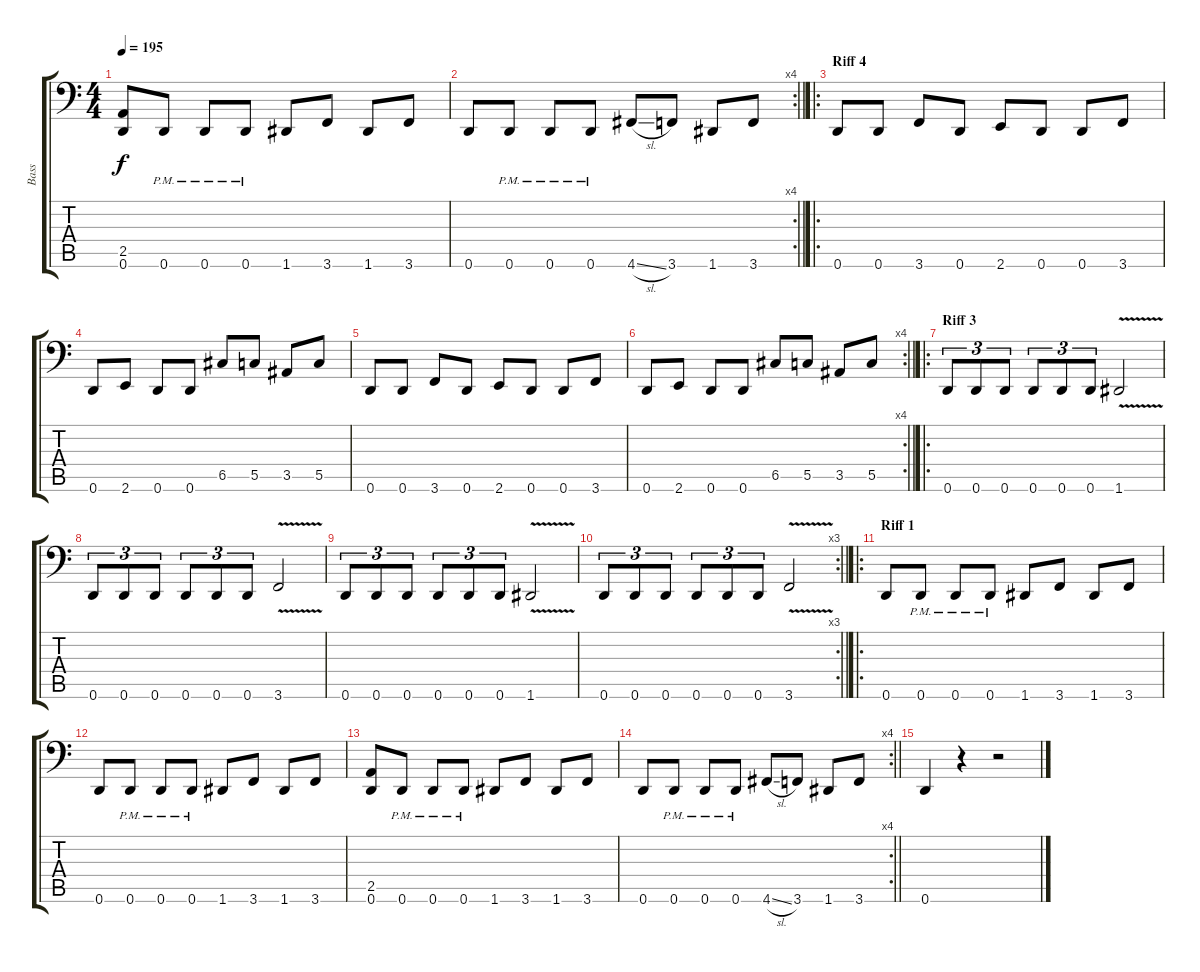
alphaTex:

\track ("Bass" "Bass") {instrument electricbassfinger}
\staff {score tabs}
\tuning (D3 A2 F2 C2 G1 D1) {hide}
\ts (4 4)
\tempo 195
\clef f4
\ks c
(2.5 0.6).8{dy f} 0.6{pm}.8 0.6{pm}.8 0.6{pm}.8 1.6.8 3.6.8 1.6.8 3.6.8 |
\rc 4
\barLineRight lightlight
0.6.8 0.6{pm}.8 0.6{pm}.8 0.6{pm}.8 4.6{sl}.8 3.6.8 1.6.8 3.6.8 |
\ro
\section ("" "Riff 4")
0.6.8 0.6.8 3.6.8 0.6.8 2.6.8 0.6.8 0.6.8 3.6.8 |
0.6.8 2.6.8 0.6.8 0.6.8 6.5.8 5.5.8 3.5.8 5.5.8 |
0.6.8 0.6.8 3.6.8 0.6.8 2.6.8 0.6.8 0.6.8 3.6.8 |
\rc 4
\barLineRight lightlight
0.6.8 2.6.8 0.6.8 0.6.8 6.5.8 5.5.8 3.5.8 5.5.8 |
\ro
\section ("" "Riff 3")
0.6.8{tu (3 2)} 0.6.8{tu (3 2)} 0.6.8{tu (3 2)} 0.6.8{tu (3 2)} 0.6.8{tu (3 2)} 0.6.8{tu (3 2)} 1.6{v}.2 |
0.6.8{tu (3 2)} 0.6.8{tu (3 2)} 0.6.8{tu (3 2)} 0.6.8{tu (3 2)} 0.6.8{tu (3 2)} 0.6.8{tu (3 2)} 3.6{v}.2 |
0.6.8{tu (3 2)} 0.6.8{tu (3 2)} 0.6.8{tu (3 2)} 0.6.8{tu (3 2)} 0.6.8{tu (3 2)} 0.6.8{tu (3 2)} 1.6{v}.2 |
\rc 3
\barLineRight lightlight
0.6.8{tu (3 2)} 0.6.8{tu (3 2)} 0.6.8{tu (3 2)} 0.6.8{tu (3 2)} 0.6.8{tu (3 2)} 0.6.8{tu (3 2)} 3.6{v}.2 |
\ro
\section ("" "Riff 1")
0.6.8 0.6{pm}.8 0.6{pm}.8 0.6{pm}.8 1.6.8 3.6.8 1.6.8 3.6.8 |
0.6.8 0.6{pm}.8 0.6{pm}.8 0.6{pm}.8 1.6.8 3.6.8 1.6.8 3.6.8 |
(2.5 0.6).8 0.6{pm}.8 0.6{pm}.8 0.6{pm}.8 1.6.8 3.6.8 1.6.8 3.6.8 |
\rc 4
\barLineRight lightlight
0.6.8 0.6{pm}.8 0.6{pm}.8 0.6{pm}.8 4.6{sl}.8 3.6.8 1.6.8 3.6.8 |
0.6.4 r.4 r.2
